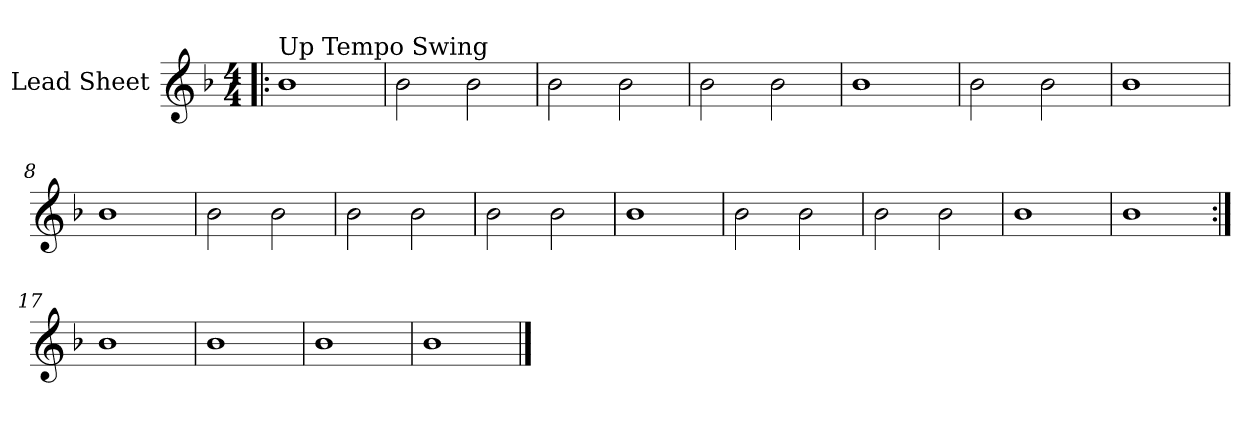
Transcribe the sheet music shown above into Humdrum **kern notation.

**kern
*part1
*staff1
*I"Lead Sheet
*clefG2
*k[b-]
*F:
*M4/4
=1!|:
!LO:TX:a:t=Up Tempo Swing
1b-
=2
2b-\
2b-\
=3
2b-\
2b-\
=4
2b-\
2b-\
!!LO:LB:g=z
=5
1b-
=6
2b-\
2b-\
=7
1b-
=8
1b-
!!LO:LB:g=z
=9
2b-\
2b-\
=10
2b-\
2b-\
=11
2b-\
2b-\
=12
1b-
!!LO:LB:g=z
=13
2b-\
2b-\
=14
2b-\
2b-\
=15
1b-
=16
1b-
!!LO:LB:g=z
=17:|!
1b-
=18
1b-
=19
1b-
=20
1b-
==
*-
